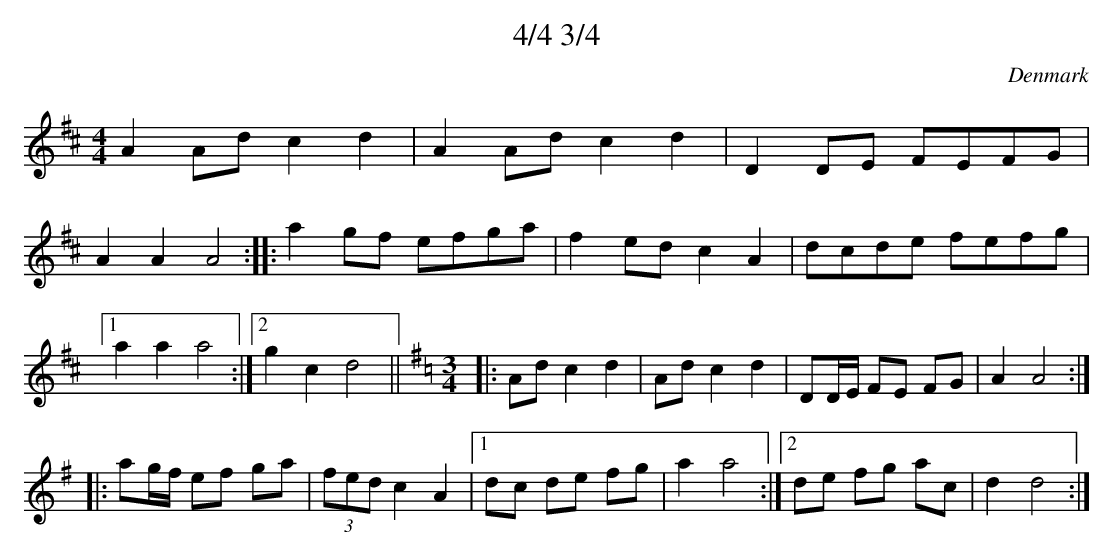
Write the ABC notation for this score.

X:1
T:4/4 3/4
M:4/4
O:Denmark
K:D
A2Ad c2d2|A2Ad c2d2|D2DE FEFG|A2A2A4:: \
a2gf efga|f2ed c2A2|dcde fefg          \
|1 a2a2 a4:|2 g2c2 d4 ||               \
K:DMix
M:3/4
|:Ad c2 d2|Ad c2 d2|DD/E/ FE FG|A2 A4::
ag/f/ ef ga|(3fed c2 A2                 \
|1 dc de fg|a2 a4:|2 de fg ac|d2 d4:|
